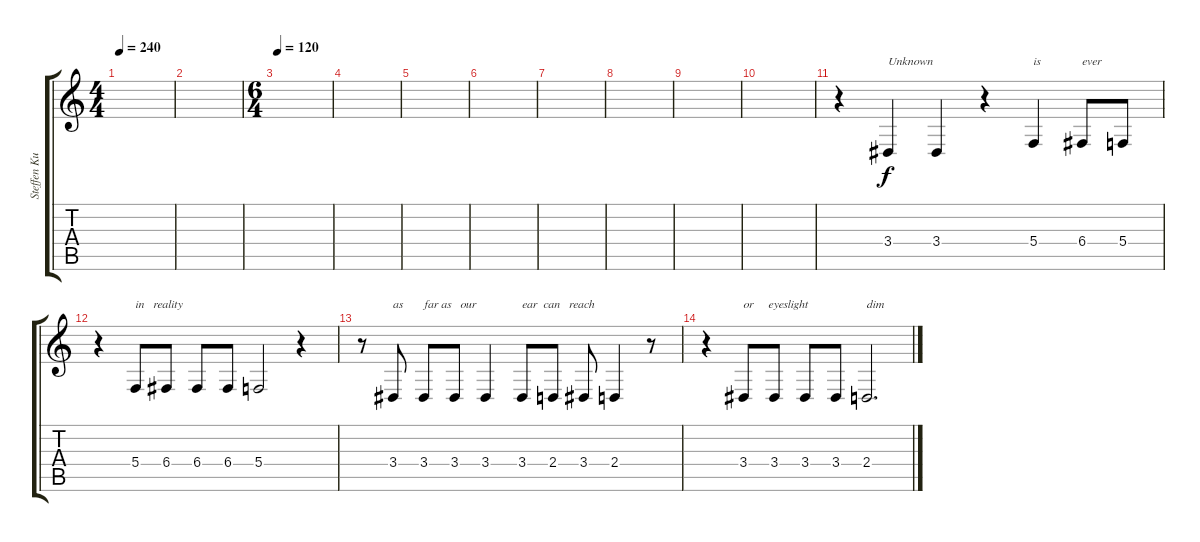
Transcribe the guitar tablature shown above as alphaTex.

\track ("Steffen Kummerer  - vocoder" "Steffen Ku") {instrument lead2sawtooth}
\staff {score tabs}
\tuning (D4 A3 F3 C3 G2 D2) {hide}
\ts (4 4)
\tempo 240
\clef g2
\ks c
|
|
\ts (6 4)
\tempo 120
|
|
|
|
|
|
|
|
r.4 3.4.4{txt "Unknown"} 3.4.4 r.4 5.4.4{txt "is"} 6.4.8{txt "ever"} 5.4.8 |
r.4 5.4.8{txt "in   reality"} 6.4.8 6.4.8 6.4.8 5.4.2 r.4 |
r.8 3.4.8{txt "as"} 3.4.8{txt "far as   our"} 3.4.8 3.4.4 3.4.8{txt "ear  can   reach"} 2.4.8 3.4.8 2.4.4 r.8 |
r.4 3.4.8{txt "or     eyeslight"} 3.4.8 3.4.8 3.4.8 2.4.2{d txt "dim"}
